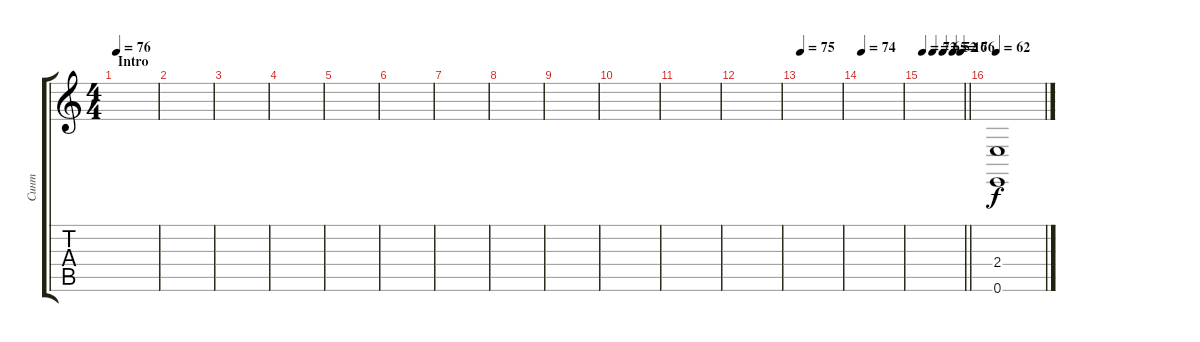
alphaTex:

\track ("Синт" "Синт") {instrument choiraahs}
\staff {score tabs}
\tuning (E4 B3 G3 D3 A2 E2) {hide}
\ts (4 4)
\section ("" "Intro")
\tempo 76
\clef g2
\ks c
|
|
|
|
|
|
|
|
|
|
|
|
\tempo 75
|
\tempo 74
|
\tempo 72
\tempo (65 0.25)
\tempo (52 0.5)
\tempo (16 0.75)
\tempo (76 0.9375)
\barLineRight lightlight
|
\tempo 62
(2.4 0.6).1
